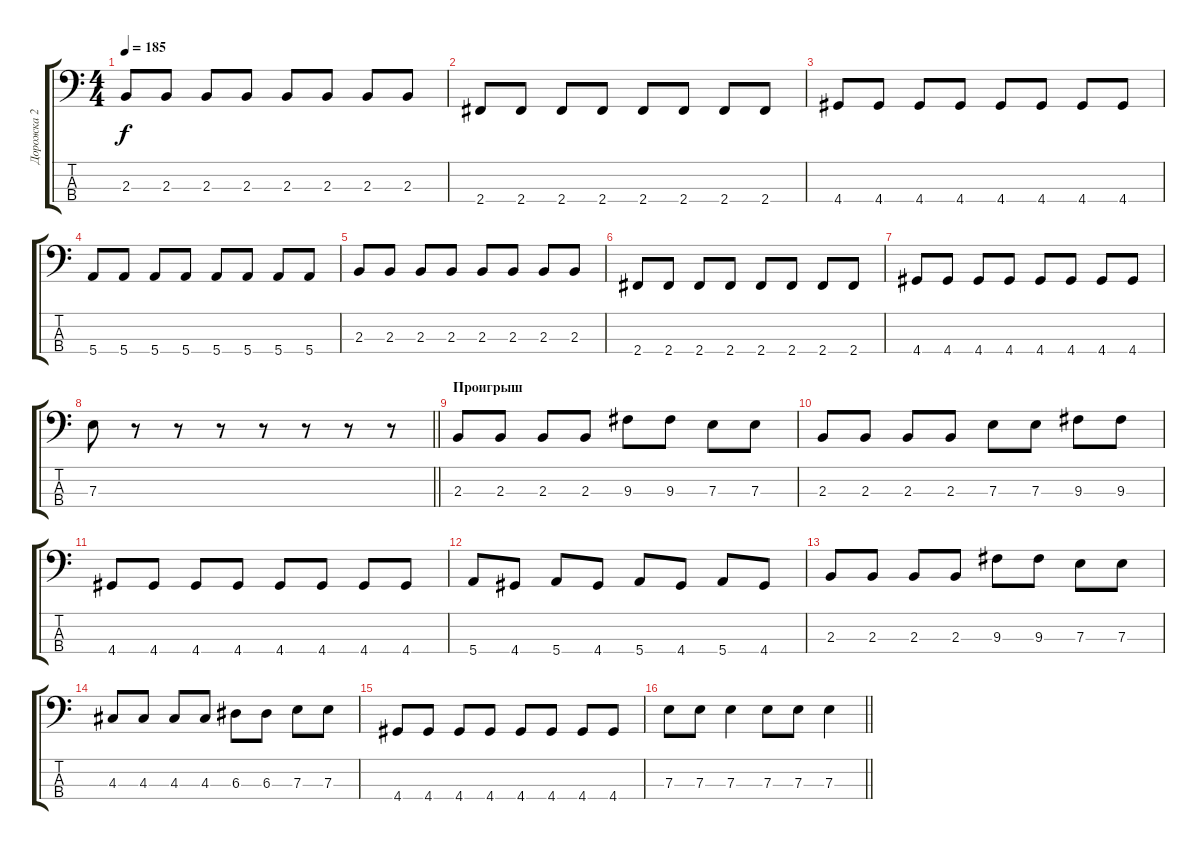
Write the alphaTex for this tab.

\track ("Дорожка 2" "Дорожка 2") {instrument electricbassfinger}
\staff {score tabs}
\tuning (G2 D2 A1 E1) {hide}
\ts (4 4)
\tempo 185
\clef f4
\ks c
2.3.8{dy f} 2.3.8 2.3.8 2.3.8 2.3.8 2.3.8 2.3.8 2.3.8 |
2.4.8 2.4.8 2.4.8 2.4.8 2.4.8 2.4.8 2.4.8 2.4.8 |
4.4.8 4.4.8 4.4.8 4.4.8 4.4.8 4.4.8 4.4.8 4.4.8 |
5.4.8 5.4.8 5.4.8 5.4.8 5.4.8 5.4.8 5.4.8 5.4.8 |
2.3.8 2.3.8 2.3.8 2.3.8 2.3.8 2.3.8 2.3.8 2.3.8 |
2.4.8 2.4.8 2.4.8 2.4.8 2.4.8 2.4.8 2.4.8 2.4.8 |
4.4.8 4.4.8 4.4.8 4.4.8 4.4.8 4.4.8 4.4.8 4.4.8 |
\barLineRight lightlight
7.3.8 r.8 r.8 r.8 r.8 r.8 r.8 r.8 |
\section ("" "Проигрыш")
2.3.8 2.3.8 2.3.8 2.3.8 9.3.8 9.3.8 7.3.8 7.3.8 |
2.3.8 2.3.8 2.3.8 2.3.8 7.3.8 7.3.8 9.3.8 9.3.8 |
4.4.8 4.4.8 4.4.8 4.4.8 4.4.8 4.4.8 4.4.8 4.4.8 |
5.4.8 4.4.8 5.4.8 4.4.8 5.4.8 4.4.8 5.4.8 4.4.8 |
2.3.8 2.3.8 2.3.8 2.3.8 9.3.8 9.3.8 7.3.8 7.3.8 |
4.3.8 4.3.8 4.3.8 4.3.8 6.3.8 6.3.8 7.3.8 7.3.8 |
4.4.8 4.4.8 4.4.8 4.4.8 4.4.8 4.4.8 4.4.8 4.4.8 |
\barLineRight lightlight
7.3.8 7.3.8 7.3.4 7.3.8 7.3.8 7.3.4
